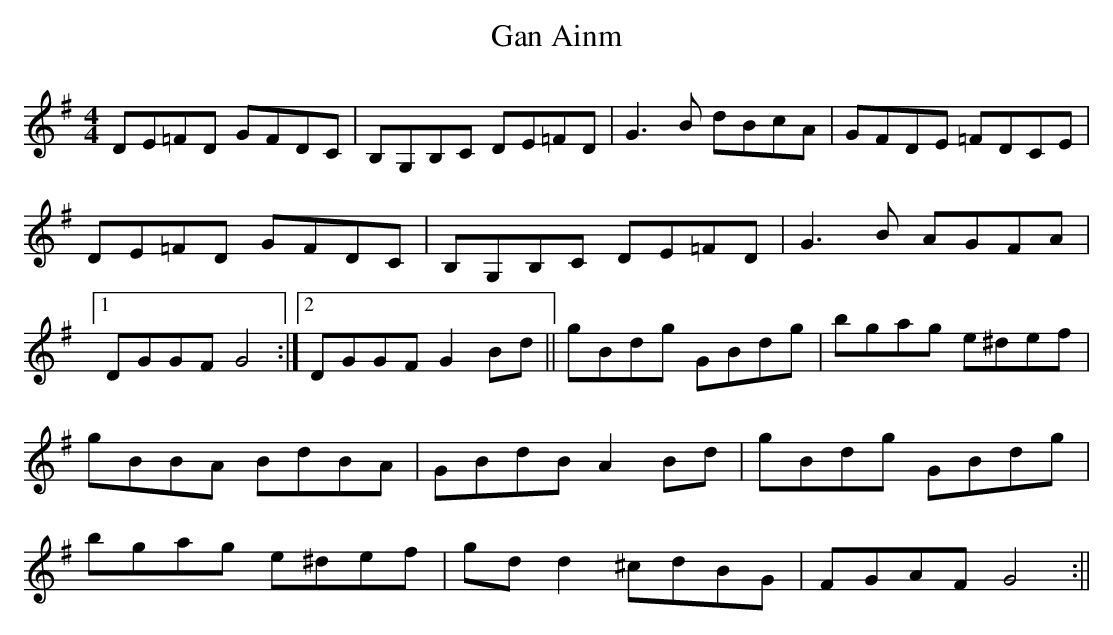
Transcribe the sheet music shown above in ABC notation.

X:1
T:Gan Ainm
M:4/4
L:1/8
K:G
DE=FD GFDC|B,G,B,C DE=FD|G3B dBcA|GFDE =FDCE|\
DE=FD GFDC|B,G,B,C DE=FD|G3B AGFA|1 DGGF G4:|2 DGGF G2Bd||\
gBdg GBdg|bgag e^def|gBBA BdBA|GBdB A2Bd|\
gBdg GBdg|bgag e^def|gdd2 ^cdBG|FGAF G4:||
